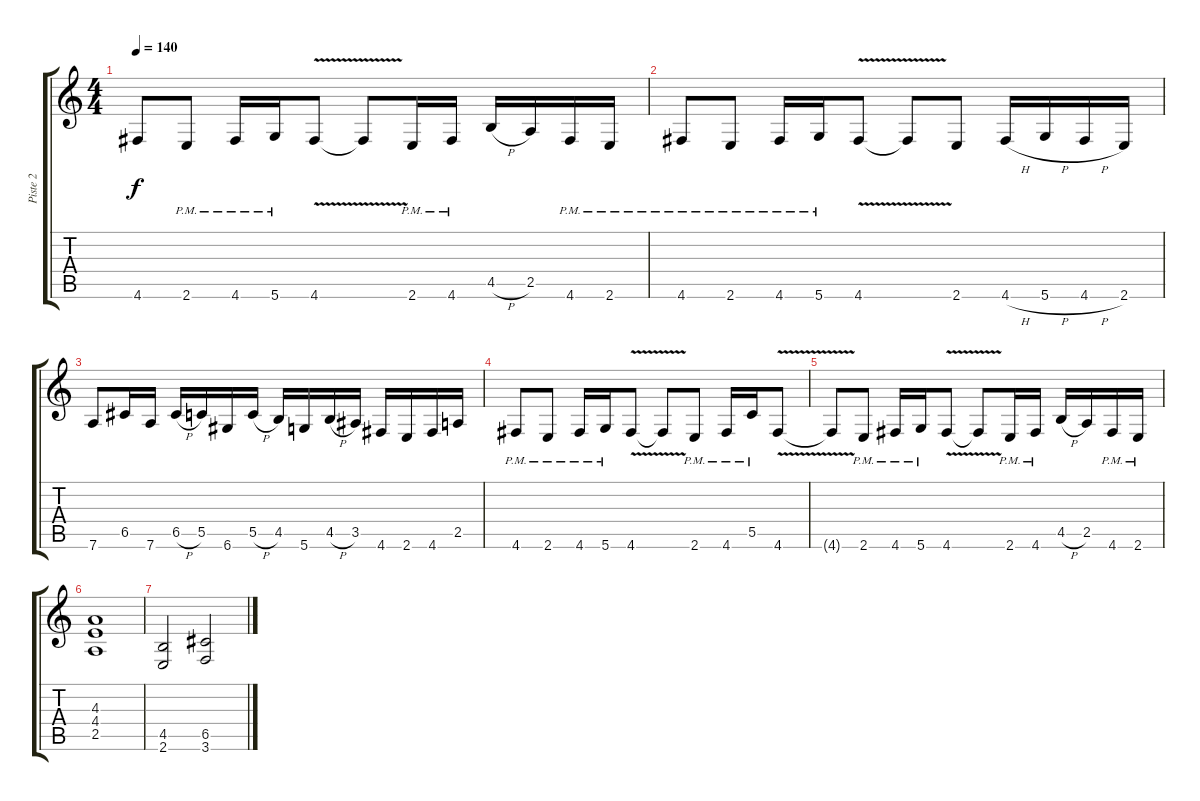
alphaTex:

\track ("Piste 2" "Piste 2") {instrument distortionguitar}
\staff {score tabs}
\tuning (D4 A3 F3 C3 G2 D2) {hide}
\ts (4 4)
\tempo 140
\clef g2
\ks c
4.6{t}.8{dy f} 2.6{pm}.8 4.6{pm}.16 5.6{pm}.16 4.6{v}.8 4.6{t}.8 2.6{pm}.16 4.6{pm}.16 4.5{h}.16 2.5.16 4.6{pm}.16 2.6{pm}.16 |
4.6{pm}.8 2.6{pm}.8 4.6{pm}.16 5.6{pm}.16 4.6{v}.8 4.6{t}.8 2.6.8 4.6{h}.16 5.6{h}.16 4.6{h}.16 2.6.16 |
7.6.8 6.5.16 7.6.16 6.5{h}.16 5.5.16 6.6.16 5.5{h}.16 4.5.16 5.6.16 4.5{h}.16 3.5.16 4.6.16 2.6.16 4.6.16 2.5.16 |
4.6{pm}.8 2.6{pm}.8 4.6{pm}.16 5.6{pm}.16 4.6{v}.8 4.6{t}.8 2.6{pm}.8 4.6{pm}.16 5.5{pm}.16 4.6{v}.8 |
4.6{t}.8 2.6{pm}.8 4.6{pm}.16 5.6{pm}.16 4.6{v}.8 4.6{t}.8 2.6{pm}.16 4.6{pm}.16 4.5{h}.16 2.5.16 4.6{pm}.16 2.6{pm}.16 |
(4.3 4.4 2.5).1 |
(4.5 2.6).2 (6.5 3.6).2
